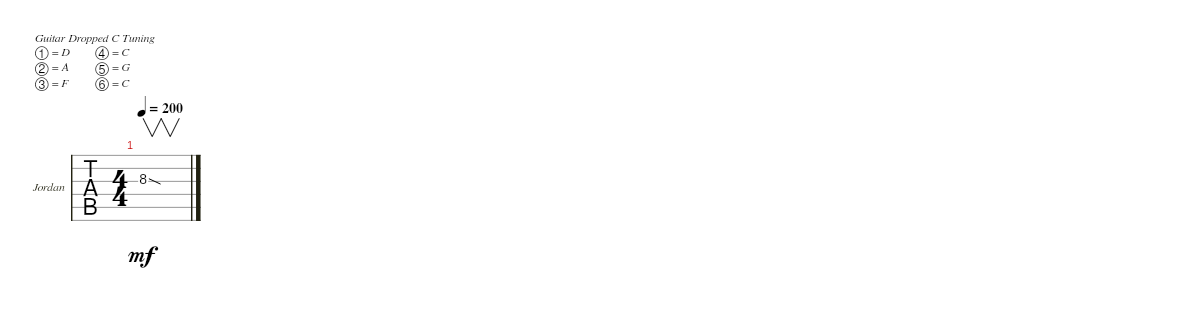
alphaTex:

\bracketExtendMode groupsimilarinstruments
\firstSystemTrackNameOrientation horizontal
\otherSystemsTrackNameOrientation horizontal
\track ("Jid-Lee" "Jordan") {instrument overdrivenguitar}
\staff {tabs}
\tuning (D4 A3 F3 C3 G2 C2)
\ts (4 4)
\tempo 200
\clef g2
\ks c
8.3{sod t}.1{v dy mf}
